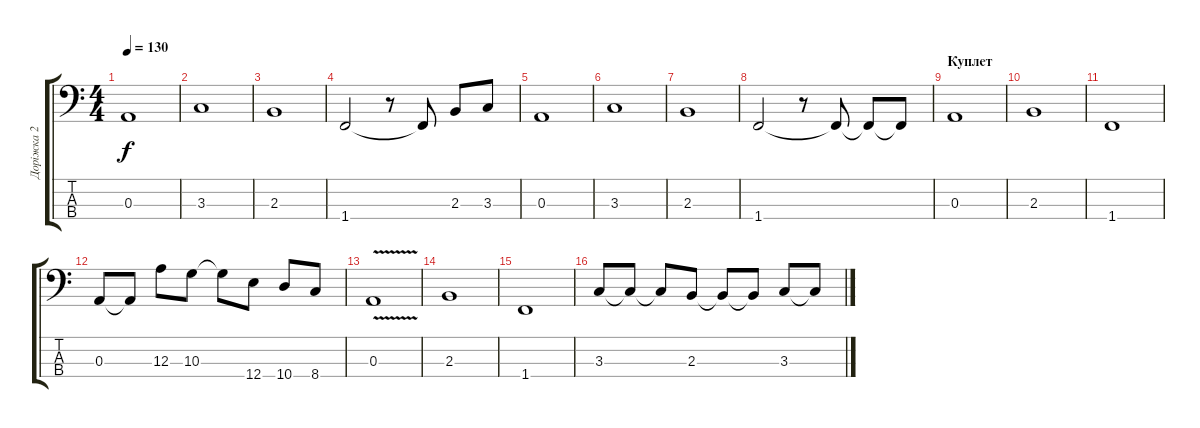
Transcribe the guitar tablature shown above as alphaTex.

\track ("Доріжка 2" "Доріжка 2") {instrument electricbassfinger}
\staff {score tabs}
\tuning (G2 D2 A1 E1) {hide}
\ts (4 4)
\tempo 130
\clef f4
\ks c
0.3.1{dy f volume 14 instrument electricbassfinger} |
3.3.1 |
2.3.1 |
1.4.2 r.8 1.4{t}.8 2.3.8 3.3.8 |
0.3.1 |
3.3.1 |
2.3.1 |
1.4.2 r.8 1.4{t}.8 1.4{t}.8 1.4{t}.8 |
\section ("" "Куплет")
0.3.1{volume 14} |
2.3.1 |
1.4.1 |
0.3.8 0.3{t}.8 12.3.8 10.3.8 10.3{t}.8 12.4.8 10.4.8 8.4.8 |
0.3{v}.1 |
2.3.1 |
1.4.1 |
3.3.8 3.3{t}.8 3.3{t}.8 2.3.8 2.3{t}.8 2.3{t}.8 3.3.8 3.3{t}.8
